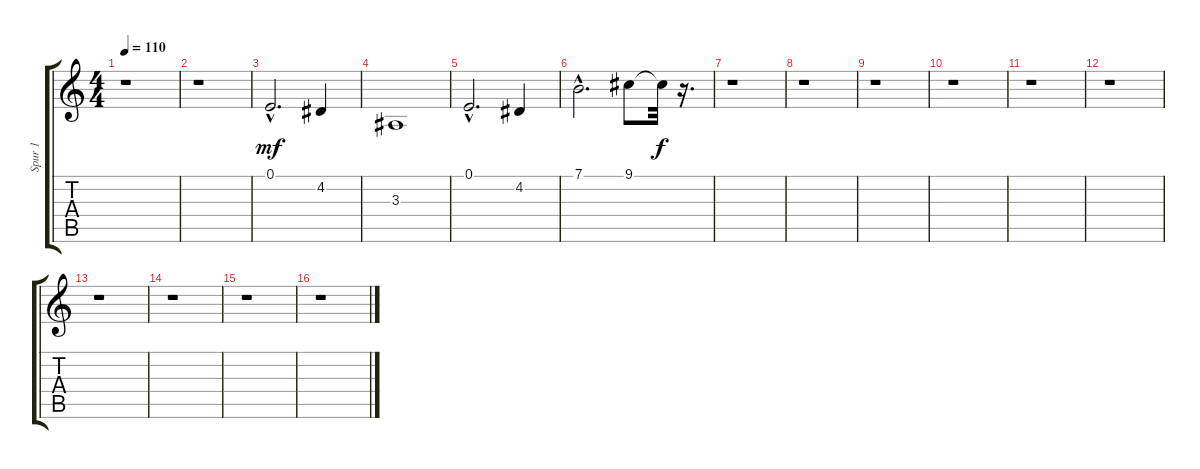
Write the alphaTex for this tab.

\track ("Spur 1" "Spur 1") {instrument stringensemble1}
\staff {score tabs}
\tuning (E4 B3 G3 D3 A2 E2) {hide}
\ts (4 4)
\tempo 110
\clef g2
\ks c
r.1{dy mf} |
r.1 |
0.1{hac}.2{d} 4.2.4 |
3.3.1 |
0.1{hac}.2{d} 4.2.4 |
7.1{hac}.2{d} 9.1.8 9.1{t}.32{dy f} r.16{d} |
r.1 |
r.1 |
r.1 |
r.1 |
r.1 |
r.1 |
r.1 |
r.1 |
r.1 |
r.1
